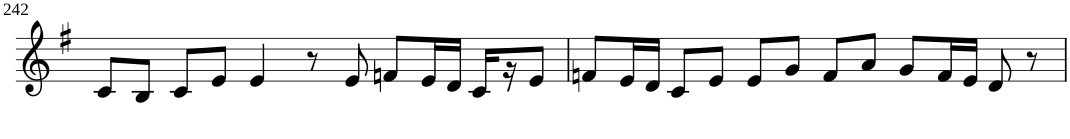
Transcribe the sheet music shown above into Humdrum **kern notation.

**kern
*part1
*staff1
*I"Violin
!!LO:PB:g=z
*clefG2
*k[f#]
*G:
*M6/4
=242
8c/L
8B/J
8c/L
8e/J
4e/
8r
8e/
8fn/L
16e/L
16d/JJ
16c/LL
16r
8e/J
=243
8fn/L
16e/L
16d/JJ
8c/L
8e/J
8e/L
8g/J
8f/L
8a/J
8g/L
16f/L
16e/JJ
8d/
8r
=
*-
